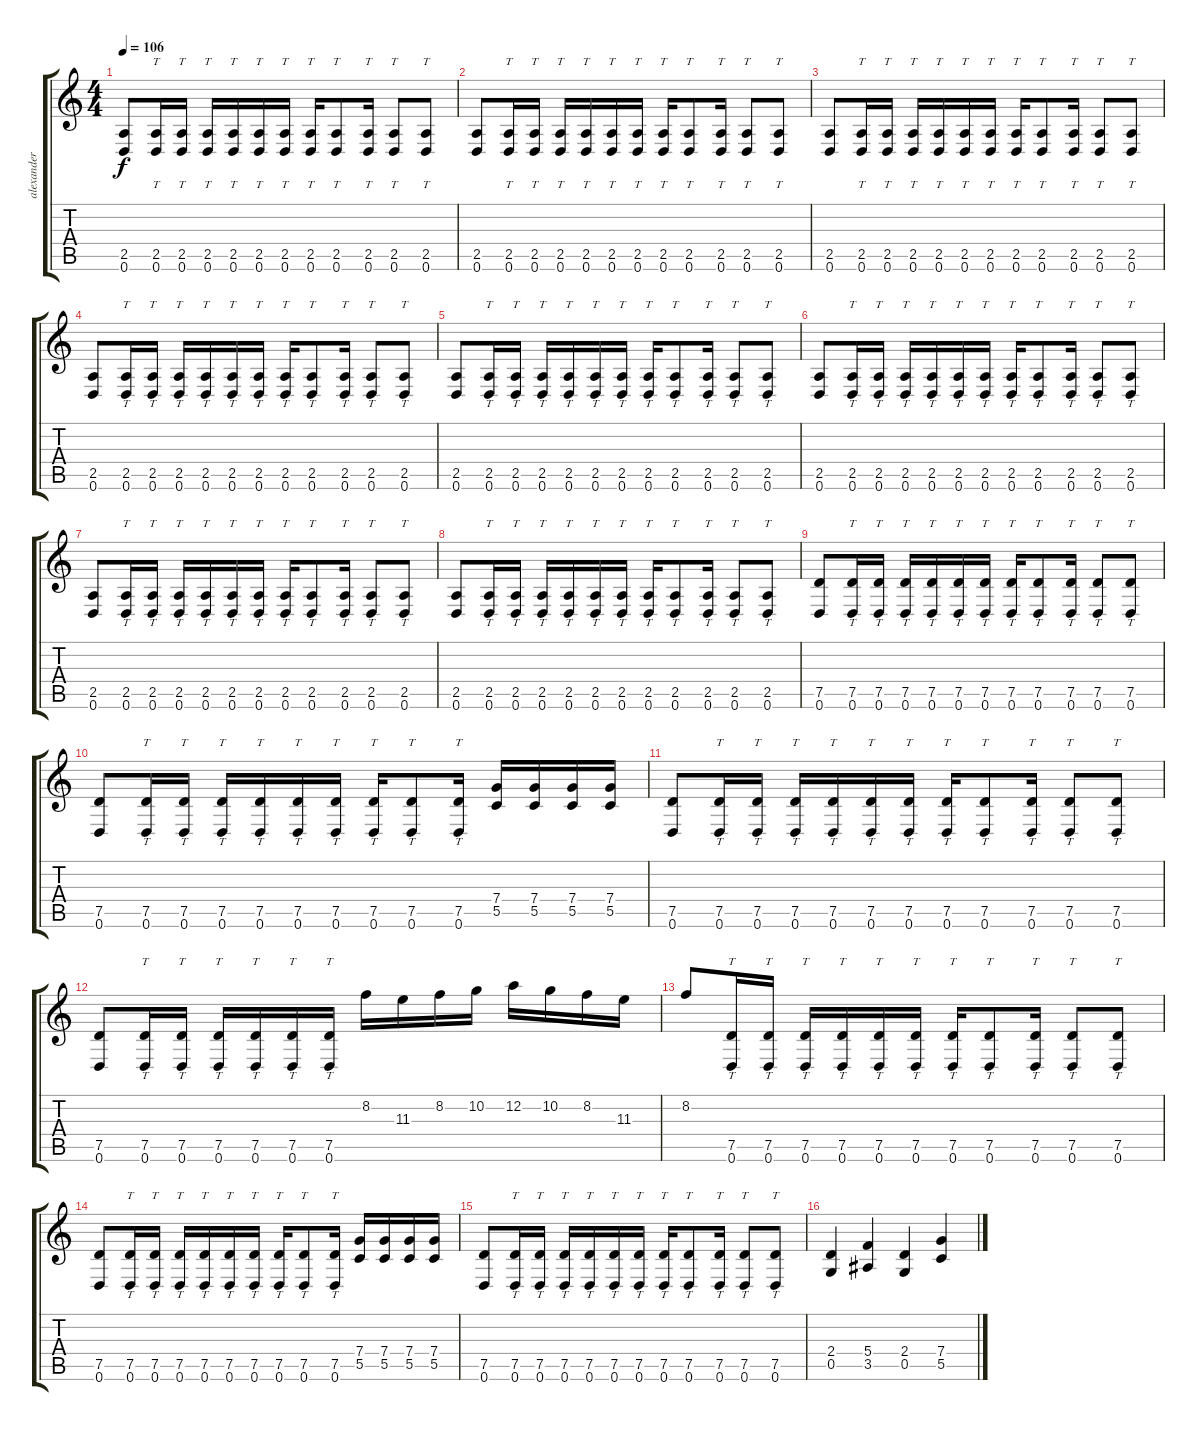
\track ("alexander" "alexander") {instrument overdrivenguitar}
\staff {score tabs}
\tuning (D4 A3 F3 C3 G2 D2) {hide}
\ts (4 4)
\tempo 106
\clef g2
\ks c
(2.5 0.6).8{dy f instrument overdrivenguitar} (2.5 0.6).16{tt} (2.5 0.6).16{tt} (2.5 0.6).16{tt} (2.5 0.6).16{tt} (2.5 0.6).16{tt} (2.5 0.6).16{tt} (2.5 0.6).16{tt} (2.5 0.6).8{tt} (2.5 0.6).16{tt} (2.5 0.6).8{tt} (2.5 0.6).8{tt} |
(2.5 0.6).8 (2.5 0.6).16{tt} (2.5 0.6).16{tt} (2.5 0.6).16{tt} (2.5 0.6).16{tt} (2.5 0.6).16{tt} (2.5 0.6).16{tt} (2.5 0.6).16{tt} (2.5 0.6).8{tt} (2.5 0.6).16{tt} (2.5 0.6).8{tt} (2.5 0.6).8{tt} |
(2.5 0.6).8 (2.5 0.6).16{tt} (2.5 0.6).16{tt} (2.5 0.6).16{tt} (2.5 0.6).16{tt} (2.5 0.6).16{tt} (2.5 0.6).16{tt} (2.5 0.6).16{tt} (2.5 0.6).8{tt} (2.5 0.6).16{tt} (2.5 0.6).8{tt} (2.5 0.6).8{tt} |
(2.5 0.6).8 (2.5 0.6).16{tt} (2.5 0.6).16{tt} (2.5 0.6).16{tt} (2.5 0.6).16{tt} (2.5 0.6).16{tt} (2.5 0.6).16{tt} (2.5 0.6).16{tt} (2.5 0.6).8{tt} (2.5 0.6).16{tt} (2.5 0.6).8{tt} (2.5 0.6).8{tt} |
(2.5 0.6).8 (2.5 0.6).16{tt} (2.5 0.6).16{tt} (2.5 0.6).16{tt} (2.5 0.6).16{tt} (2.5 0.6).16{tt} (2.5 0.6).16{tt} (2.5 0.6).16{tt} (2.5 0.6).8{tt} (2.5 0.6).16{tt} (2.5 0.6).8{tt} (2.5 0.6).8{tt} |
(2.5 0.6).8 (2.5 0.6).16{tt} (2.5 0.6).16{tt} (2.5 0.6).16{tt} (2.5 0.6).16{tt} (2.5 0.6).16{tt} (2.5 0.6).16{tt} (2.5 0.6).16{tt} (2.5 0.6).8{tt} (2.5 0.6).16{tt} (2.5 0.6).8{tt} (2.5 0.6).8{tt} |
(2.5 0.6).8 (2.5 0.6).16{tt} (2.5 0.6).16{tt} (2.5 0.6).16{tt} (2.5 0.6).16{tt} (2.5 0.6).16{tt} (2.5 0.6).16{tt} (2.5 0.6).16{tt} (2.5 0.6).8{tt} (2.5 0.6).16{tt} (2.5 0.6).8{tt} (2.5 0.6).8{tt} |
(2.5 0.6).8 (2.5 0.6).16{tt} (2.5 0.6).16{tt} (2.5 0.6).16{tt} (2.5 0.6).16{tt} (2.5 0.6).16{tt} (2.5 0.6).16{tt} (2.5 0.6).16{tt} (2.5 0.6).8{tt} (2.5 0.6).16{tt} (2.5 0.6).8{tt} (2.5 0.6).8{tt} |
(7.5 0.6).8 (7.5 0.6).16{tt} (7.5 0.6).16{tt} (7.5 0.6).16{tt} (7.5 0.6).16{tt} (7.5 0.6).16{tt} (7.5 0.6).16{tt} (7.5 0.6).16{tt} (7.5 0.6).8{tt} (7.5 0.6).16{tt} (7.5 0.6).8{tt} (7.5 0.6).8{tt} |
(7.5 0.6).8 (7.5 0.6).16{tt} (7.5 0.6).16{tt} (7.5 0.6).16{tt} (7.5 0.6).16{tt} (7.5 0.6).16{tt} (7.5 0.6).16{tt} (7.5 0.6).16{tt} (7.5 0.6).8{tt} (7.5 0.6).16{tt} (7.4 5.5).16 (7.4 5.5).16 (7.4 5.5).16 (7.4 5.5).16 |
(7.5 0.6).8 (7.5 0.6).16{tt} (7.5 0.6).16{tt} (7.5 0.6).16{tt} (7.5 0.6).16{tt} (7.5 0.6).16{tt} (7.5 0.6).16{tt} (7.5 0.6).16{tt} (7.5 0.6).8{tt} (7.5 0.6).16{tt} (7.5 0.6).8{tt} (7.5 0.6).8{tt} |
(7.5 0.6).8 (7.5 0.6).16{tt} (7.5 0.6).16{tt} (7.5 0.6).16{tt} (7.5 0.6).16{tt} (7.5 0.6).16{tt} (7.5 0.6).16{tt} 8.2.16 11.3.16 8.2.16 10.2.16 12.2.16 10.2.16 8.2.16 11.3.16 |
8.2.8 (7.5 0.6).16{tt} (7.5 0.6).16{tt} (7.5 0.6).16{tt} (7.5 0.6).16{tt} (7.5 0.6).16{tt} (7.5 0.6).16{tt} (7.5 0.6).16{tt} (7.5 0.6).8{tt} (7.5 0.6).16{tt} (7.5 0.6).8{tt} (7.5 0.6).8{tt} |
(7.5 0.6).8 (7.5 0.6).16{tt} (7.5 0.6).16{tt} (7.5 0.6).16{tt} (7.5 0.6).16{tt} (7.5 0.6).16{tt} (7.5 0.6).16{tt} (7.5 0.6).16{tt} (7.5 0.6).8{tt} (7.5 0.6).16{tt} (7.4 5.5).16 (7.4 5.5).16 (7.4 5.5).16 (7.4 5.5).16 |
(7.5 0.6).8 (7.5 0.6).16{tt} (7.5 0.6).16{tt} (7.5 0.6).16{tt} (7.5 0.6).16{tt} (7.5 0.6).16{tt} (7.5 0.6).16{tt} (7.5 0.6).16{tt} (7.5 0.6).8{tt} (7.5 0.6).16{tt} (7.5 0.6).8{tt} (7.5 0.6).8{tt} |
(2.4 0.5).4 (5.4 3.5).4 (2.4 0.5).4 (7.4 5.5).4
